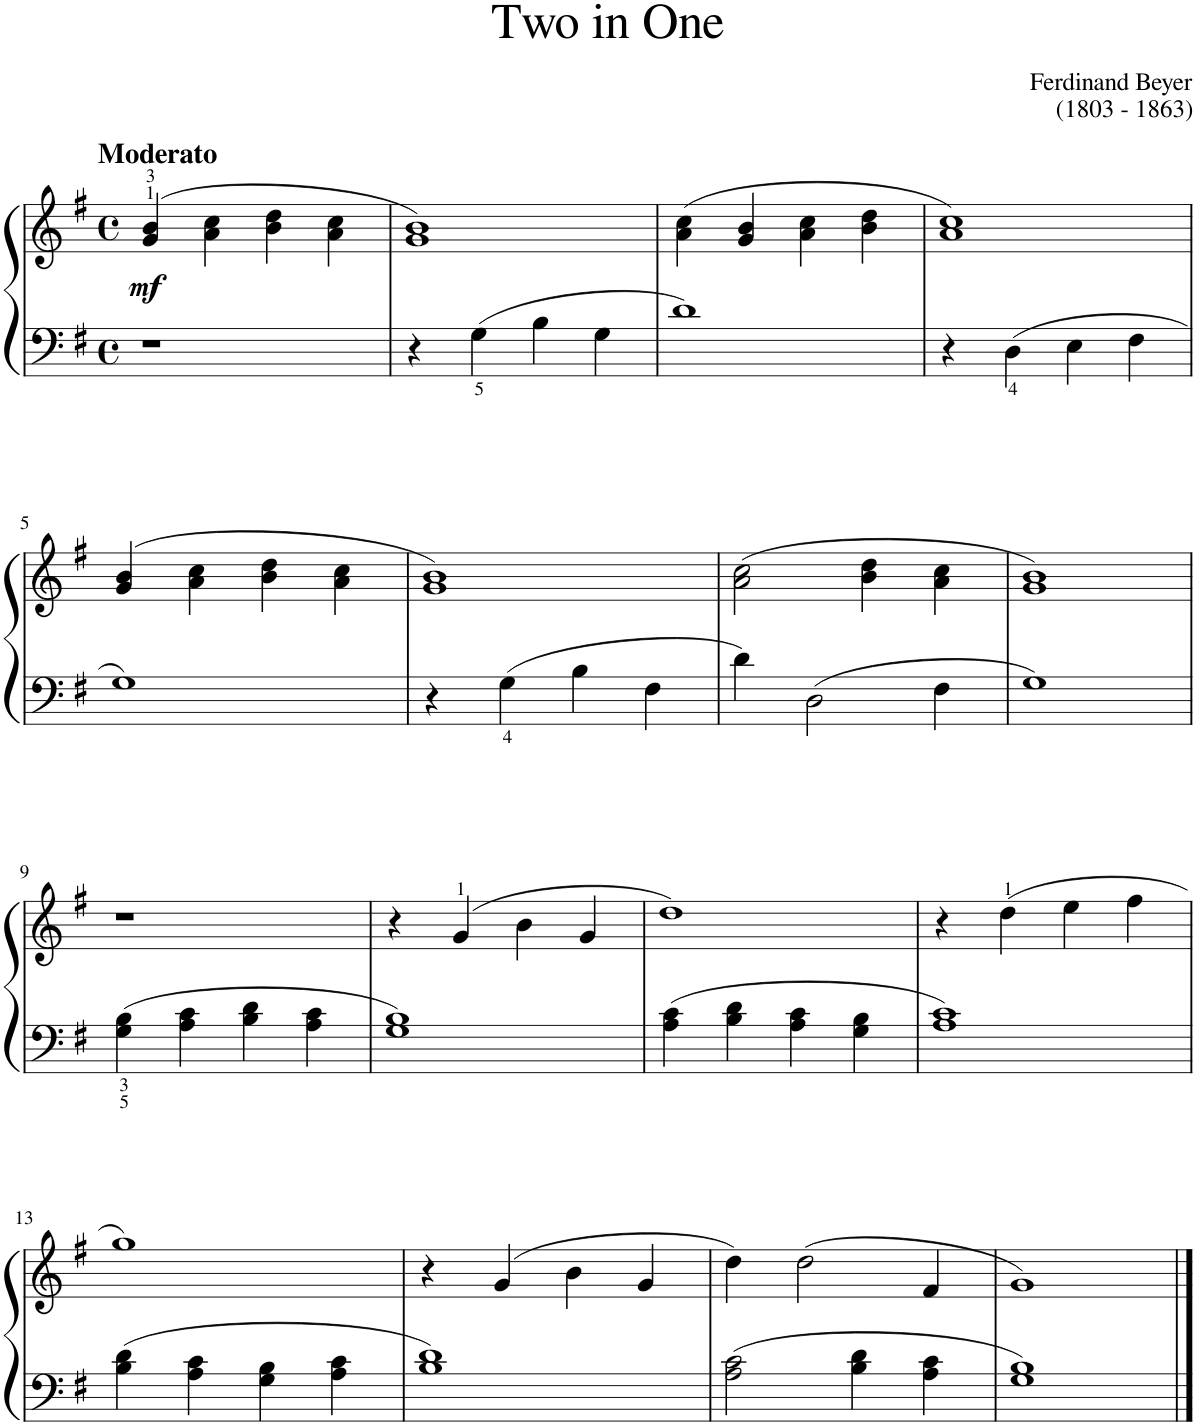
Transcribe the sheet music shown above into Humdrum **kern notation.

**kern	**kern	**dynam
*part1	*part1	*part1
*staff2	*staff1	*staff1/2
*I"Piano	*	*
*I'Pno	*	*
*clefF4	*clefG2	*
*k[f#]	*k[f#]	*
*M4/4	*M4/4	*
*met(c)	*met(c)	*
=1	=1	=1
!	!LO:TX:a:B:t=Moderato	!
!	!	!LO:DY:b
1r	(4g/ 4b/	mf
.	4a\ 4cc\	.
.	4b\ 4dd\	.
.	4a\ 4cc\	.
=2	=2	=2
4r	1g 1b)	.
4G\	.	.
4B\	.	.
4G\	.	.
=3	=3	=3
1d	(4a\ 4cc\	.
.	4g/ 4b/	.
.	4a\ 4cc\	.
.	4b\ 4dd\	.
=4	=4	=4
4r	1a 1cc)	.
4D\	.	.
4E\	.	.
4F#\	.	.
!!LO:LB:g=z
=5	=5	=5
1G	(4g/ 4b/	.
.	4a\ 4cc\	.
.	4b\ 4dd\	.
.	4a\ 4cc\	.
=6	=6	=6
4r	1g 1b)	.
4G\	.	.
4B\	.	.
4F#\	.	.
=7	=7	=7
4d\	(2a\ 2cc\	.
2D\	.	.
.	4b\ 4dd\	.
4F#\	4a\ 4cc\	.
=8	=8	=8
1G	1g 1b)	.
!!LO:LB:g=z
=9	=9	=9
4G\ 4B\	1r	.
4A\ 4c\	.	.
4B\ 4d\	.	.
4A\ 4c\	.	.
=10	=10	=10
1G 1B	4r	.
.	(4g/	.
.	4b\	.
.	4g/	.
=11	=11	=11
4A\ 4c\	1dd)	.
4B\ 4d\	.	.
4A\ 4c\	.	.
4G\ 4B\	.	.
=12	=12	=12
1A 1c	4r	.
.	(4dd\	.
.	4ee\	.
.	4ff#\	.
!!LO:LB:g=z
=13	=13	=13
4B\ 4d\	1gg)	.
4A\ 4c\	.	.
4G\ 4B\	.	.
4A\ 4c\	.	.
=14	=14	=14
1B 1d	4r	.
.	(4g/	.
.	4b\	.
.	4g/	.
=15	=15	=15
2A\ 2c\	4dd\)	.
.	(2dd\	.
4B\ 4d\	.	.
4A\ 4c\	4f#/	.
=16	=16	=16
1G 1B	1g)	.
==	==	==
*-	*-	*-
